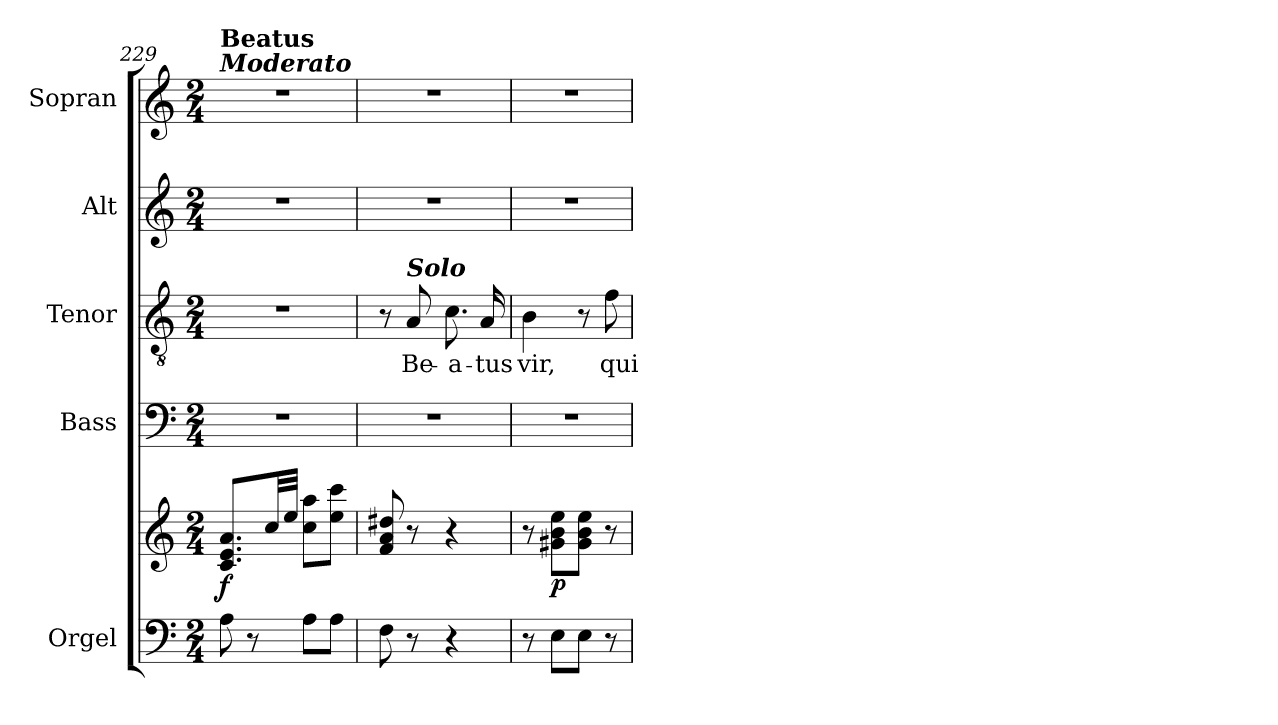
**kern	**kern	**dynam	**kern	**kern	**text	**kern	**kern
*part5	*part5	*part5	*part4	*part3	*part3	*part2	*part1
*staff6	*staff5	*staff5/6	*staff4	*staff3	*staff3	*staff2	*staff1
*I"Orgel	*	*	*I"Bass	*I"Tenor	*	*I"Alt	*I"Sopran
*I'Org.	*	*	*I'B.	*I'T.	*	*I'A.	*I'S.
!!LO:PB:g=z
*clefF4	*clefG2	*	*clefF4	*clefGv2	*	*clefG2	*clefG2
*k[]	*k[]	*	*k[]	*k[]	*	*k[]	*k[]
*C:	*C:	*	*C:	*C:	*	*C:	*C:
*M2/4	*M2/4	*	*M2/4	*M2/4	*	*M2/4	*M2/4
=229	=229	=229	=229	=229	=229	=229	=229
!	!	!	!	!	!	!	!LO:TX:a:Bi:t=Moderato
!	!	!	!	!	!	!	!LO:TX:a:B:t=Beatus
!	!	!LO:DY:b	!	!	!	!	!
8A\	8.c/ 8.e/ 8.a/L	f	2r	2r	.	2r	2r
8r	.	.	.	.	.	.	.
.	32cc/LL	.	.	.	.	.	.
.	32ee/JJJ	.	.	.	.	.	.
8A\L	8cc\ 8aa\L	.	.	.	.	.	.
8A\J	8ee\ 8ccc\J	.	.	.	.	.	.
=230	=230	=230	=230	=230	=230	=230	=230
8F\	8f/ 8a/ 8dd#X/	.	2r	8r	.	2r	2r
!	!	!	!	!LO:TX:a:Bi:t=Solo	!	!	!
!	!	!	!	!	!LO:LY:b	!	!
8r	8r	.	.	8A/	Be-	.	.
!	!	!	!	!	!LO:LY:b	!	!
4r	4r	.	.	8.c\	-a-	.	.
!	!	!	!	!	!LO:LY:b	!	!
.	.	.	.	16A/	-tus	.	.
=231	=231	=231	=231	=231	=231	=231	=231
!	!	!	!	!	!LO:LY:b	!	!
8r	8r	.	2r	4B\	vir,	2r	2r
!	!	!LO:DY:b	!	!	!	!	!
8E\L	8g#X\ 8b\ 8ee\L	p	.	.	.	.	.
8E\J	8g#\ 8b\ 8ee\J	.	.	8r	.	.	.
!	!	!	!	!	!LO:LY:b	!	!
8r	8r	.	.	8f\	qui	.	.
=	=	=	=	=	=	=	=
*-	*-	*-	*-	*-	*-	*-	*-
